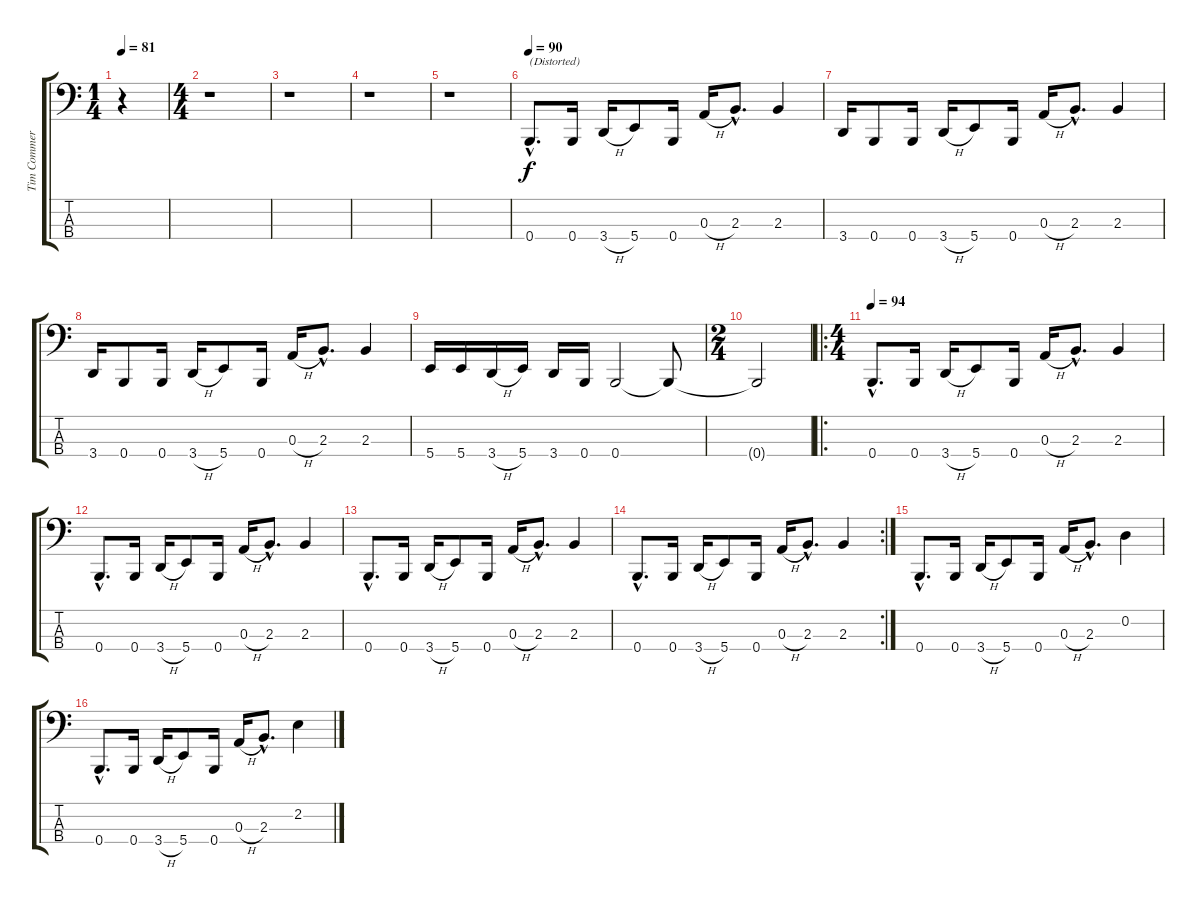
\track ("Tim Commerford (Bass)" "Tim Commer") {instrument electricbasspick}
\staff {score tabs}
\tuning (G2 D2 A1 B0) {hide}
\ts (1 4)
\tempo 81
\clef f4
\ks c
r.4{dy f instrument electricbasspick} |
\ts (4 4)
r.1 |
r.1 |
r.1 |
r.1 |
\tempo 90
0.4{hac}.8{d txt "(Distorted)"} 0.4.16 3.4{h}.16 5.4.8 0.4.16 0.3{h}.16 2.3{hac}.8{d} 2.3.4 |
3.4.16 0.4.8 0.4.16 3.4{h}.16 5.4.8 0.4.16 0.3{h}.16 2.3{hac}.8{d} 2.3.4 |
3.4.16 0.4.8 0.4.16 3.4{h}.16 5.4.8 0.4.16 0.3{h}.16 2.3{hac}.8{d} 2.3.4 |
5.4.16 5.4.16 3.4{h}.16 5.4.16 3.4.16 0.4.16 0.4.2 0.4{t}.8 |
\ts (2 4)
0.4{t}.2 |
\ro
\ts (4 4)
\tempo 94
0.4{hac}.8{d} 0.4.16 3.4{h}.16 5.4.8 0.4.16 0.3{h}.16 2.3{hac}.8{d} 2.3.4 |
0.4{hac}.8{d} 0.4.16 3.4{h}.16 5.4.8 0.4.16 0.3{h}.16 2.3{hac}.8{d} 2.3.4 |
0.4{hac}.8{d} 0.4.16 3.4{h}.16 5.4.8 0.4.16 0.3{h}.16 2.3{hac}.8{d} 2.3.4 |
\rc 2
0.4{hac}.8{d} 0.4.16 3.4{h}.16 5.4.8 0.4.16 0.3{h}.16 2.3{hac}.8{d} 2.3.4 |
0.4{hac}.8{d} 0.4.16 3.4{h}.16 5.4.8 0.4.16 0.3{h}.16 2.3{hac}.8{d} 0.2.4 |
0.4{hac}.8{d} 0.4.16 3.4{h}.16 5.4.8 0.4.16 0.3{h}.16 2.3{hac}.8{d} 2.2.4
